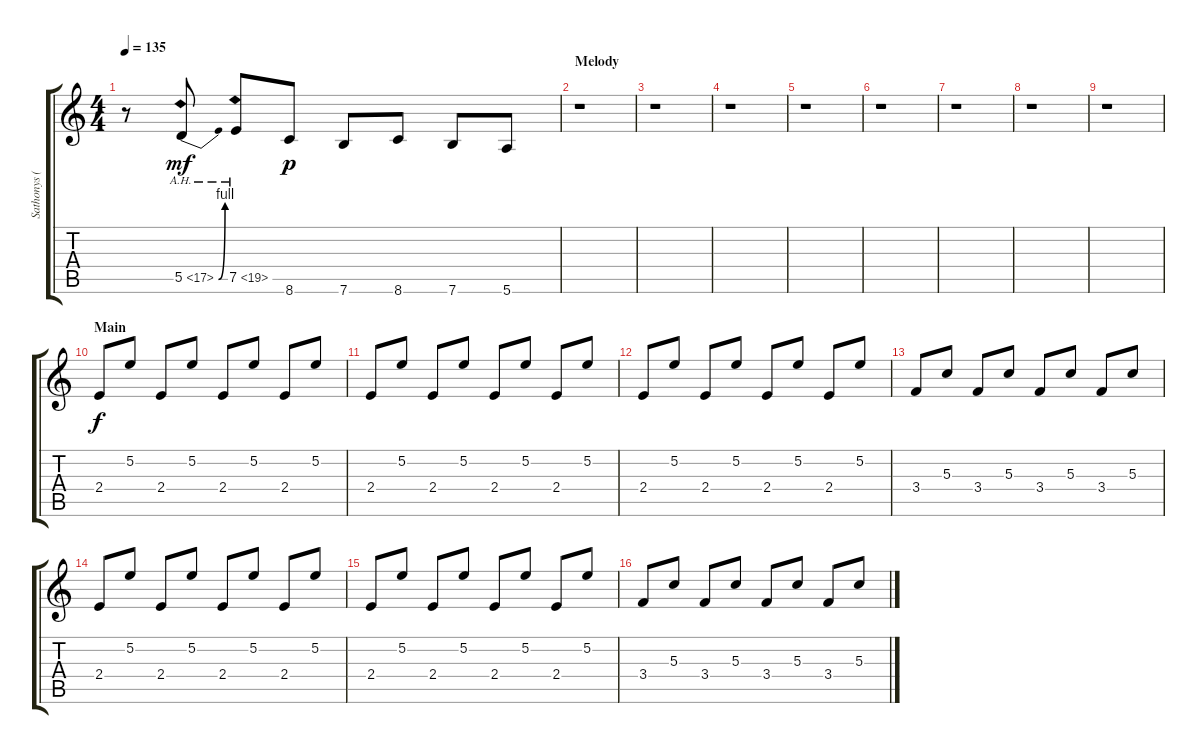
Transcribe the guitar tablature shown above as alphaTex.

\track ("Sathonys (Extra)" "Sathonys (") {instrument overdrivenguitar}
\staff {score tabs}
\tuning (E4 B3 G3 D3 A2 E2) {hide}
\ts (4 4)
\tempo 135
\clef g2
\ks c
r.8{dy f instrument guitarharmonics} 5.5{be (bend 0 0 60 4) ah 12}.8{dy mf} 7.5{ah 12}.8 8.6.8{dy p} 7.6.8 8.6.8 7.6.8 5.6.8 |
\section ("" "Melody")
r.1 |
r.1 |
r.1 |
r.1 |
r.1 |
r.1 |
r.1 |
r.1 |
\section ("" "Main")
2.4.8{dy f volume 15 balance 8 instrument overdrivenguitar} 5.2.8 2.4.8 5.2.8 2.4.8 5.2.8 2.4.8 5.2.8 |
2.4.8 5.2.8 2.4.8 5.2.8 2.4.8 5.2.8 2.4.8 5.2.8 |
2.4.8 5.2.8 2.4.8 5.2.8 2.4.8 5.2.8 2.4.8 5.2.8 |
3.4.8 5.3.8 3.4.8 5.3.8 3.4.8 5.3.8 3.4.8 5.3.8 |
2.4.8 5.2.8 2.4.8 5.2.8 2.4.8 5.2.8 2.4.8 5.2.8 |
2.4.8 5.2.8 2.4.8 5.2.8 2.4.8 5.2.8 2.4.8 5.2.8 |
3.4.8 5.3.8 3.4.8 5.3.8 3.4.8 5.3.8 3.4.8 5.3.8
